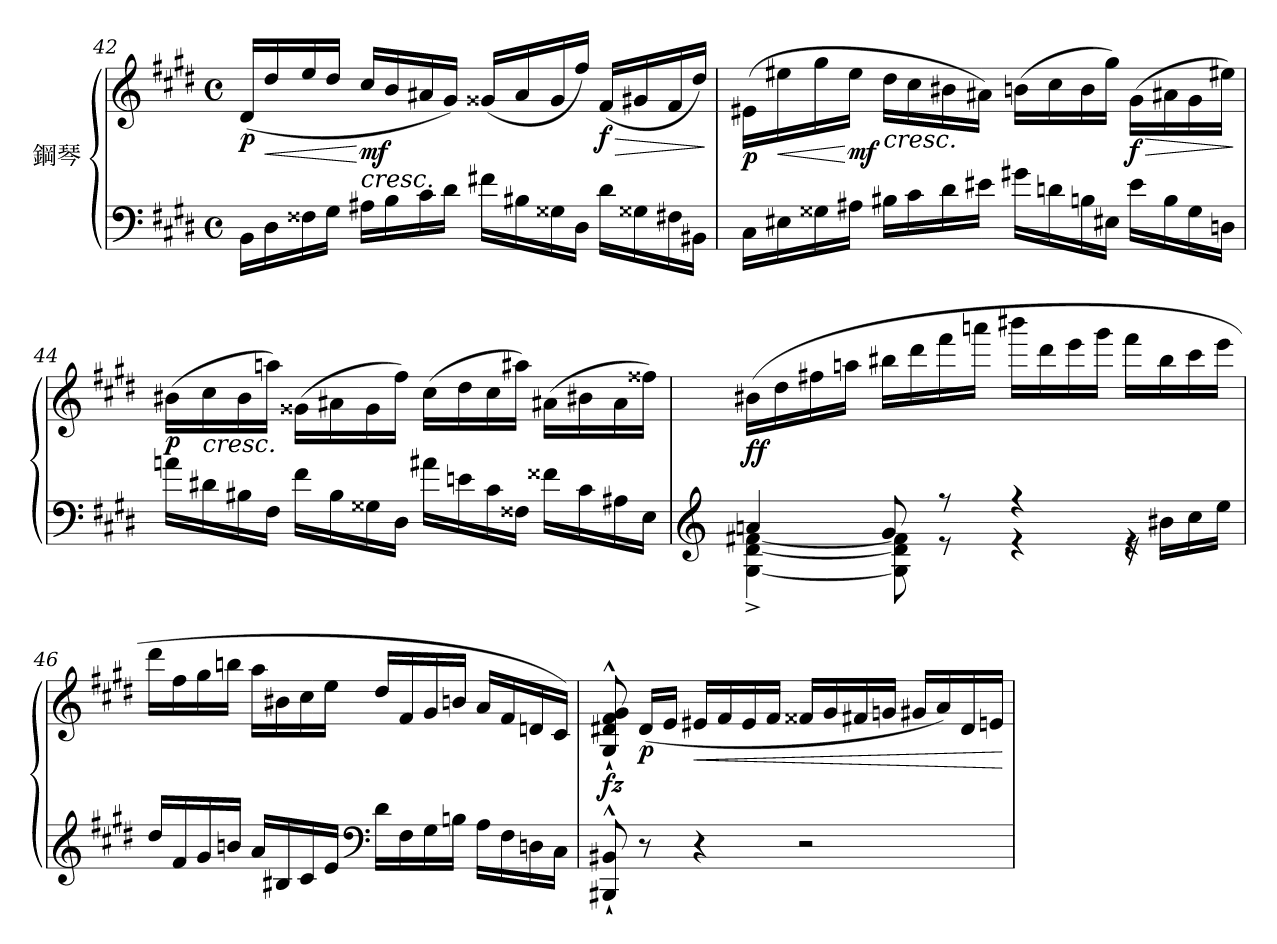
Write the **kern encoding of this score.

**kern	**kern	**dynam
*part1	*part1	*part1
*staff2	*staff1	*staff1/2
*I"鋼琴	*	*
!!LO:LB:g=z
*clefF4	*clefG2	*
*k[f#c#g#d#]	*k[f#c#g#d#]	*
*M4/4	*M4/4	*
*met(c)	*met(c)	*
=42	=42	=42
!	!	!LO:DY:b
16BB\LL	(>16d#/LL	p
!	!	!LO:HP:b
16D#\	16dd#/	<
16F##X\	16ee/	.
16G#\JJ	16dd#/JJ	.
!	!LO:TX:b:i:t=cresc.	!
!	!	!LO:DY:n=1:b
16A#X\LL	16cc#/LL	[ mf
16B\	16b/	.
16c#\	16a#X/	.
16d#\JJ	16g#/JJ)	.
16f#X\LL	(>16g##X/LL	.
16B#X\	16a#/	.
16G##X\	16g##/	.
16D#\JJ	16ff#/JJ)	.
!	!	!LO:HP:b
!	!	!LO:DY:n=2:b
16d#\LL	(>16f#/LL	> f
16G##X\	16g#X/	.
16F#X\	16f#/	.
16BB#X\JJ	16dd#/JJ)	.
.	.	]
=43	=43	=43
!	!	!LO:DY:b
16C#\LL	(>16e#X\LL	p
!	!	!LO:HP:b
16E#X\	16ee#X\	<
16G##X\	16gg#\	.
!	!	!LO:DY:n=1:b
16A#X\JJ	16ee#\JJ	[ mf
!	!LO:TX:b:i:t=cresc.	!
16B#X\LL	16dd#\LL	.
16c#\	16cc#\	.
16d#\	16b#X\	.
16e#X\JJ	16a#X\JJ)	.
16g#X\LL	(>16bn\LL	.
16dn\	16cc#\	.
16Bn\	16b\	.
16E#X\JJ	16gg#\JJ)	.
!	!	!LO:HP:b
!	!	!LO:DY:n=2:b
16e#\LL	(>16g#\LL	> f
16B\	16a#X\	.
16G##\	16g#\	.
16Dn\JJ	16ee#X\JJ)	.
.	.	]
!!LO:PB:g=z
=44	=44	=44
!	!	!LO:DY:b
16an\LL	(>16b#X\LL	p
!	!LO:TX:b:i:t=cresc.	!
16d#X\	16cc#\	.
16B#X\	16b#\	.
16F#\JJ	16aan\JJ)	.
16f#\LL	(>16g##X\LL	.
16B#\	16a#X\	.
16G##X\	16g##\	.
16D#\JJ	16ff#\JJ)	.
16a#X\LL	(>16cc#\LL	.
16en\	16dd#\	.
16c#\	16cc#\	.
16F##X\JJ	16aa#X\JJ)	.
16f##X\LL	(>16a#X\LL	.
16c#\	16b#X\	.
16A#X\	16a#\	.
16E\JJ	16ff##X\JJ)	.
=45	=45	=45
*clefG2	*	*
*^	*	*
!	!	!	!LO:DY:b
4an/	[4G#\^ [4d#\^ [4f#X\^	(>16b#X\LL	ff
.	.	16dd#\	.
.	.	16ff#X\	.
.	.	16aan\JJ	.
8g#/	8G#\] 8d#\] 8f#\]	16bb#X\LL	.
.	.	16ddd#\	.
8re	8rff	16fff#\	.
.	.	16aaan\JJ	.
4re	4rff	16bbb#X\LL	.
.	.	16ddd#\	.
.	.	16eee\	.
.	.	16ggg#\JJ	.
16re	4re	16fff#\LL	.
16b#X\LL	.	16bb#\	.
16cc#\	.	16ccc#\	.
16ee\JJ	.	16eee\JJ	.
*v	*v	*	*
!!LO:LB:g=z
=46	=46	=46
!	!	!LO:DY:b
16dd#/LL	16ddd#\LL	other-dynamics
16f#/	16ff#\	.
16g#/	16gg#\	.
16bn/JJ	16bbn\JJ	.
16a/LL	16aa\LL	.
16B#X/	16b#X\	.
16c#/	16cc#\	.
16e/JJ	16ee\JJ	.
*clefF4	*	*
16d#\LL	16dd#/LL	.
16F#\	16f#/	.
16G#\	16g#/	.
16Bn\JJ	16bn/JJ	.
16A\LL	16a/LL	.
16F#\	16f#/	.
16Dn\	16dn/	.
16C#\JJ	16c#/JJ)	.
=47	=47	=47
!	!	!LO:DY:b
8BBB#X/`^^ 8BB#X/`^^	8G#/`^^ 8d#X/`^^ 8f#/`^^ 8g#/`^^	fz
!	!	!LO:DY:b
8r	(<16d#/LL	p
.	16e/JJ	.
!	!	!LO:HP:b
4r	16e#X/LL	<
.	16f#/	.
.	16e#/	.
.	16f#/JJ	.
2r	16f##X/LL	.
.	16g#/	.
.	16f#X/	.
.	16gn/JJ	.
.	16g#X/LL	.
.	16a/)	.
.	16d#/	.
.	16en/JJ	.
.	.	[
=	=	=
*-	*-	*-
